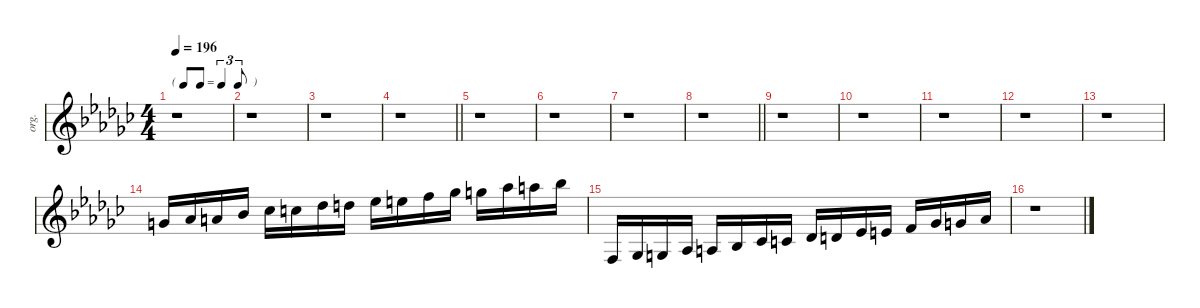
\defaultSystemsLayout 4
\hideDynamics
\bracketExtendMode nobrackets
\otherSystemsTrackNameOrientation horizontal
\track ("Organ" "org.") {defaultSystemsLayout 8 instrument drawbarorgan}
\staff {score}
\tuning (E4 B3 G3 D3 A2 E2)
\ts (4 4)
\tf triplet8th
\tempo 196
\clef g2
\ks gb
r.1{dy f beam Down} |
r.1{beam Down} |
r.1{beam Down} |
\barLineRight lightlight
r.1{beam Down} |
r.1{beam Down} |
r.1{beam Down} |
r.1{beam Down} |
\barLineRight lightlight
r.1{beam Down} |
r.1{beam Down} |
r.1{beam Down} |
r.1{beam Down} |
r.1{beam Down} |
r.1{beam Down} |
3.1{acc forcenatural}.16{beam Up} 4.1{acc b}.16{beam Up} 5.1{acc forcenatural}.16{beam Up} 6.1{acc b}.16{beam Up} 7.1{acc b}.16{beam Down} 8.1{acc forcenatural}.16{beam Down} 9.1{acc b}.16{beam Down} 10.1{acc forcenatural}.16{beam Down} 11.1{acc b}.16{beam Down} 12.1{acc forcenatural}.16{beam Down} 13.1{acc forcenatural}.16{beam Down} 14.1{acc b}.16{beam Down} 15.1{acc forcenatural}.16{beam Down} 16.1{acc b}.16{beam Down} 17.1{acc forcenatural}.16{beam Down} 18.1{acc b}.16{beam Down} |
3.4{acc forcenatural}.16{beam Up} 4.4{acc b}.16{beam Up} 5.4{acc forcenatural}.16{beam Up} 6.4{acc b}.16{beam Up} 7.4{acc forcenatural}.16{beam Up} 8.4{acc b}.16{beam Up} 9.4{acc b}.16{beam Up} 10.4{acc forcenatural}.16{beam Up} 11.4{acc b}.16{beam Up} 12.4{acc forcenatural}.16{beam Up} 13.4{acc b}.16{beam Up} 14.4{acc forcenatural}.16{beam Up} 15.4{acc forcenatural}.16{beam Up} 16.4{acc b}.16{beam Up} 17.4{acc forcenatural}.16{beam Up} 18.4{acc b}.16{beam Up} |
r.1{beam Down}
